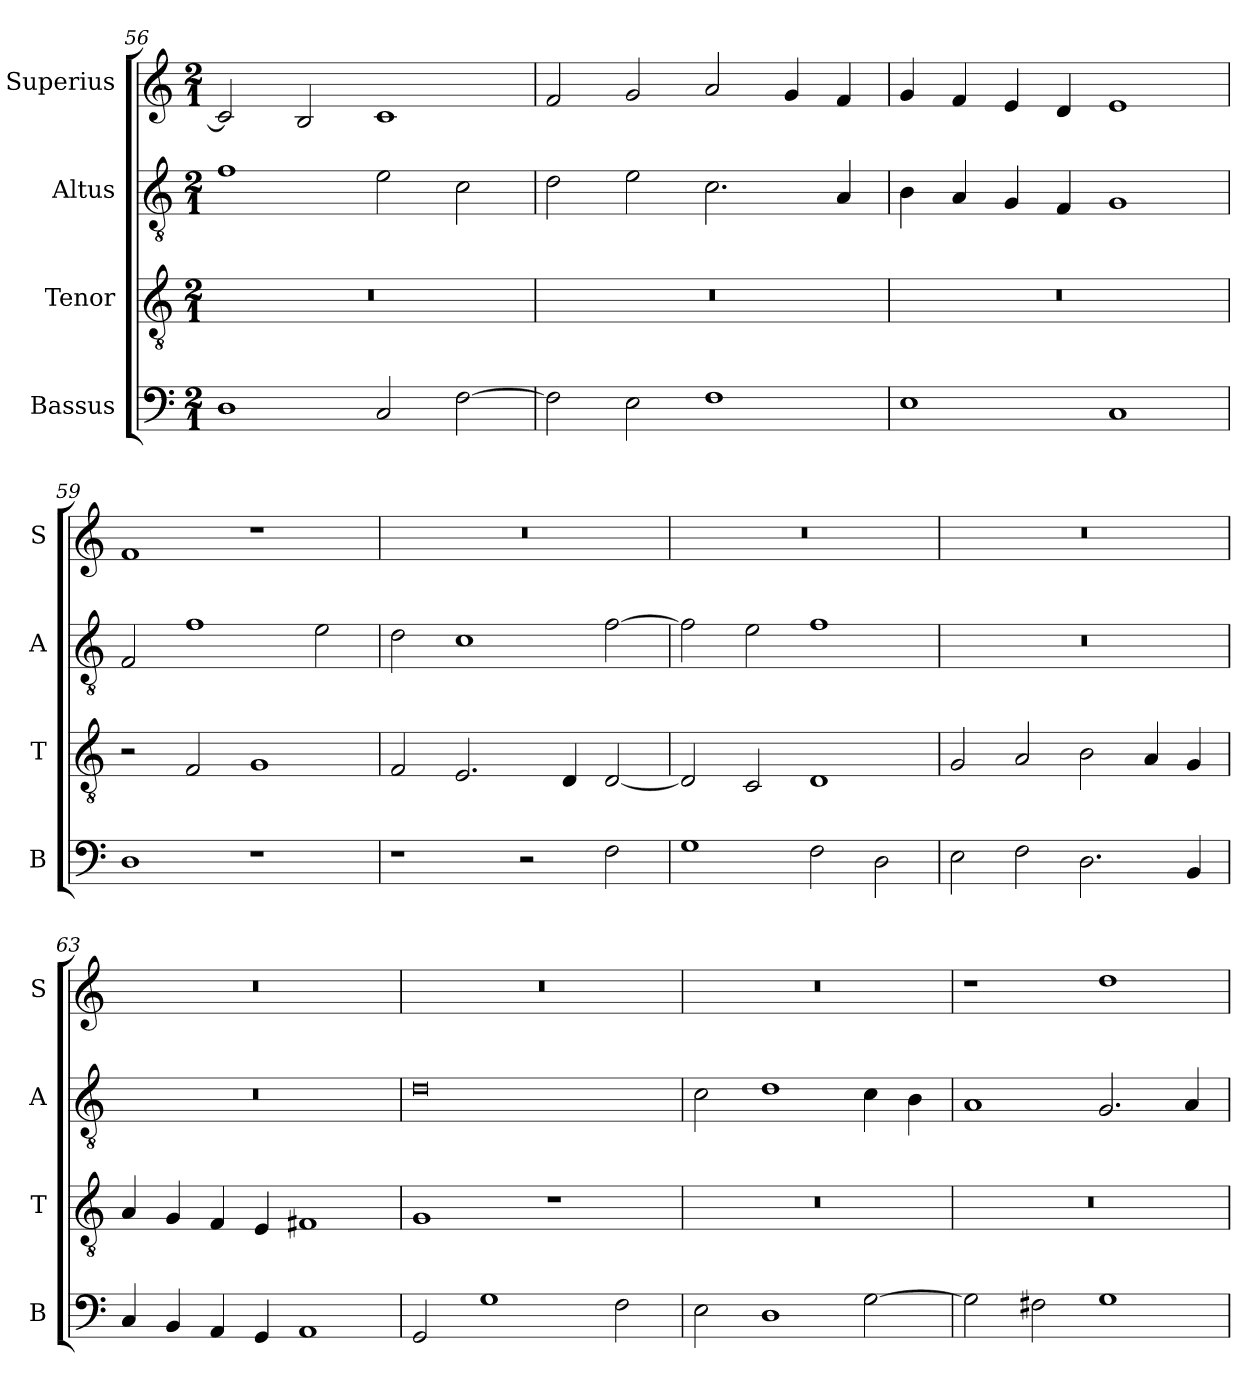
**kern	**kern	**kern	**kern
*part4	*part3	*part2	*part1
*staff4	*staff3	*staff2	*staff1
*I"Bassus	*I"Tenor	*I"Altus	*I"Superius
*I'B	*I'T	*I'A	*I'S
*clefF4	*clefGv2	*clefGv2	*clefG2
*k[]	*k[]	*k[]	*k[]
*C:	*C:	*C:	*C:
*M2/1	*M2/1	*M2/1	*M2/1
=56	=56	=56	=56
1D	0r	1f	2c]
.	.	.	2B
2C	.	2e	1c
[2F	.	2c	.
=57	=57	=57	=57
2F]	0r	2d	2f
2E	.	2e	2g
1F	.	2.c	2a
.	.	.	4g
.	.	4A	4f
=58	=58	=58	=58
1E	0r	4B	4g
.	.	4A	4f
.	.	4G	4e
.	.	4F	4d
1C	.	1G	1e
=59	=59	=59	=59
1D	2r	2F	1f
.	2F	1f	.
1r	1G	.	1r
.	.	2e	.
=60	=60	=60	=60
1r	2F	2d	0r
.	2.E	1c	.
2r	.	.	.
.	4D	.	.
2F	[2D	[2f	.
=61	=61	=61	=61
1G	2D]	2f]	0r
.	2C	2e	.
2F	1D	1f	.
2D	.	.	.
=62	=62	=62	=62
2E	2G	0r	0r
2F	2A	.	.
2.D	2B	.	.
.	4A	.	.
4BB	4G	.	.
=63	=63	=63	=63
4C	4A	0r	0r
4BB	4G	.	.
4AA	4F	.	.
4GG	4E	.	.
1AA	1F#X	.	.
=64	=64	=64	=64
2GG	1G	0d	0r
1G	.	.	.
.	1r	.	.
2F	.	.	.
=65	=65	=65	=65
2E	0r	2c	0r
1D	.	1d	.
[2G	.	4c	.
.	.	4B	.
=66	=66	=66	=66
2G]	0r	1A	1r
2F#X	.	.	.
1G	.	2.G	1dd
.	.	4A	.
=	=	=	=
*-	*-	*-	*-
